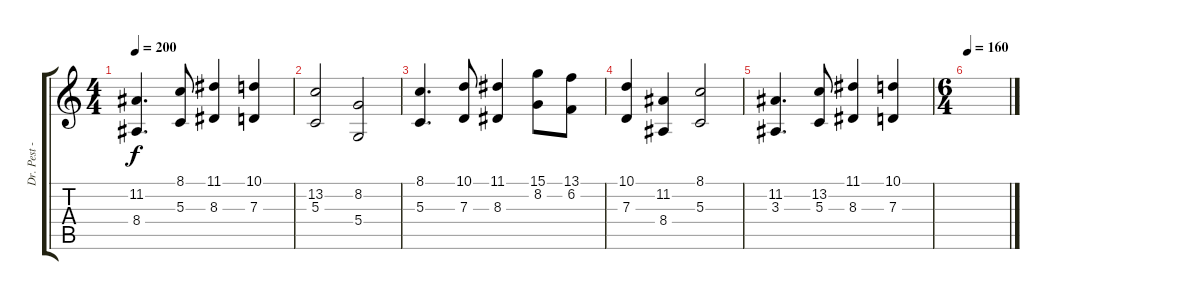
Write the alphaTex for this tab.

\track ("Dr. Pest - Synth" "Dr. Pest -") {instrument tremolostrings}
\staff {score tabs}
\tuning (E4 B3 G3 D3 A2 E2) {hide}
\ts (4 4)
\tempo 200
\clef g2
\ks c
(11.2 8.4).4{d dy f} (8.1 5.3).8 (11.1 8.3).4 (10.1 7.3).4 |
(13.2 5.3).2 (8.2 5.4).2 |
(8.1 5.3).4{d} (10.1 7.3).8 (11.1 8.3).4 (15.1 8.2).8 (13.1 6.2).8 |
(10.1 7.3).4 (11.2 8.4).4 (8.1 5.3).2 |
(11.2 3.3).4{d} (13.2 5.3).8 (11.1 8.3).4 (10.1 7.3).4 |
\ts (6 4)
\tempo 160
